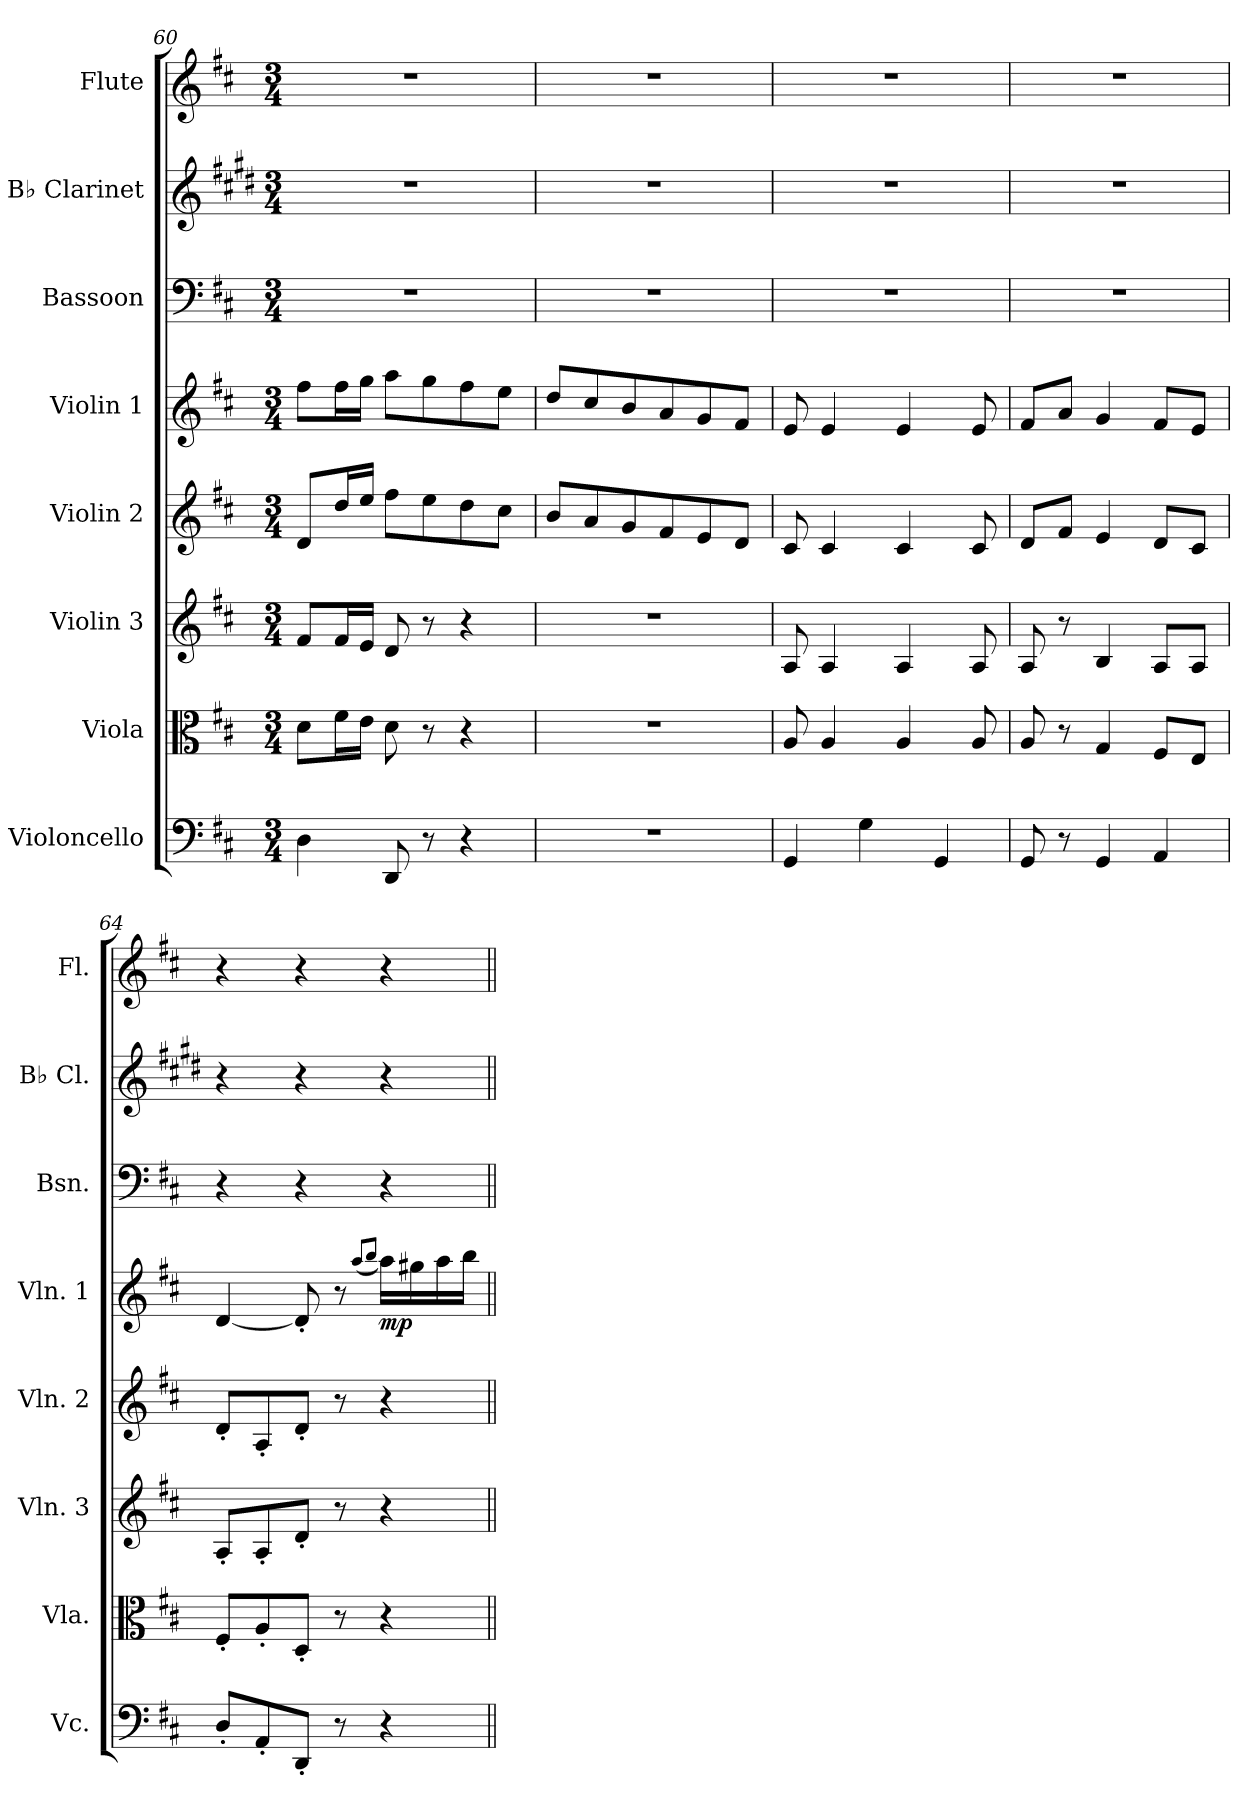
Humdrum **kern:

**kern	**kern	**kern	**kern	**kern	**dynam	**kern	**kern	**kern
*part8	*part7	*part6	*part5	*part4	*part4	*part3	*part2	*part1
*staff8	*staff7	*staff6	*staff5	*staff4	*staff4	*staff3	*staff2	*staff1
*I"Violoncello	*I"Viola	*I"Violin 3	*I"Violin 2	*I"Violin 1	*	*I"Bassoon	*I"B♭ Clarinet	*I"Flute
*I'Vc.	*I'Vla.	*I'Vln. 3	*I'Vln. 2	*I'Vln. 1	*	*I'Bsn.	*I'B♭ Cl.	*I'Fl.
*clefF4	*clefC3	*clefG2	*clefG2	*clefG2	*	*clefF4	*clefG2	*clefG2
*	*	*	*	*	*	*	*ITrd1c2	*
*k[f#c#]	*k[f#c#]	*k[f#c#]	*k[f#c#]	*k[f#c#]	*	*k[f#c#]	*k[f#c#]	*k[f#c#]
*M3/4	*M3/4	*M3/4	*M3/4	*M3/4	*	*M3/4	*M3/4	*M3/4
=60	=60	=60	=60	=60	=60	=60	=60	=60
4D\	8d\L	8f#/L	8d/L	8ff#\L	.	2.r	2.r	2.r
.	16f#\L	16f#/L	16dd/L	16ff#\L	.	.	.	.
.	16e\JJ	16e/JJ	16ee/JJ	16gg\JJ	.	.	.	.
8DD/	8d\	8d/	8ff#\L	8aa\L	.	.	.	.
8r	8r	8r	8ee\	8gg\	.	.	.	.
4r	4r	4r	8dd\	8ff#\	.	.	.	.
.	.	.	8cc#\J	8ee\J	.	.	.	.
=61	=61	=61	=61	=61	=61	=61	=61	=61
2.r	2.r	2.r	8b/L	8dd/L	.	2.r	2.r	2.r
.	.	.	8a/	8cc#/	.	.	.	.
.	.	.	8g/	8b/	.	.	.	.
.	.	.	8f#/	8a/	.	.	.	.
.	.	.	8e/	8g/	.	.	.	.
.	.	.	8d/J	8f#/J	.	.	.	.
=62	=62	=62	=62	=62	=62	=62	=62	=62
4GG/	8A/	8A/	8c#/	8e/	.	2.r	2.r	2.r
.	4A/	4A/	4c#/	4e/	.	.	.	.
4G\	.	.	.	.	.	.	.	.
.	4A/	4A/	4c#/	4e/	.	.	.	.
4GG/	.	.	.	.	.	.	.	.
.	8A/	8A/	8c#/	8e/	.	.	.	.
!!LO:PB:g=z
=63	=63	=63	=63	=63	=63	=63	=63	=63
8GG/	8A/	8A/	8d/L	8f#/L	.	2.r	2.r	2.r
8r	8r	8r	8f#/J	8a/J	.	.	.	.
4GG/	4G/	4B/	4e/	4g/	.	.	.	.
4AA/	8F#/L	8A/L	8d/L	8f#/L	.	.	.	.
.	8E/J	8A/J	8c#/J	8e/J	.	.	.	.
=64	=64	=64	=64	=64	=64	=64	=64	=64
8D'/L	8F#'/L	8A'/L	8d'/L	[4d/	.	4r	4r	4r
8AA'/	8A'/	8A'/	8A'/	.	.	.	.	.
8DD'/J	8D'/J	8d'/J	8d'/J	8d'/]	.	4r	4r	4r
8r	8r	8r	8r	8r	.	.	.	.
.	.	.	.	(8qaa/L	.	.	.	.
.	.	.	.	8qbb/J	.	.	.	.
!	!	!	!	!	!LO:DY:b	!	!	!
4r	4r	4r	4r	16aa\LL)	mp	4r	4r	4r
.	.	.	.	16gg#X\	.	.	.	.
.	.	.	.	16aa\	.	.	.	.
.	.	.	.	16bb\JJ	.	.	.	.
=||	=||	=||	=||	=||	=||	=||	=||	=||
*-	*-	*-	*-	*-	*-	*-	*-	*-
